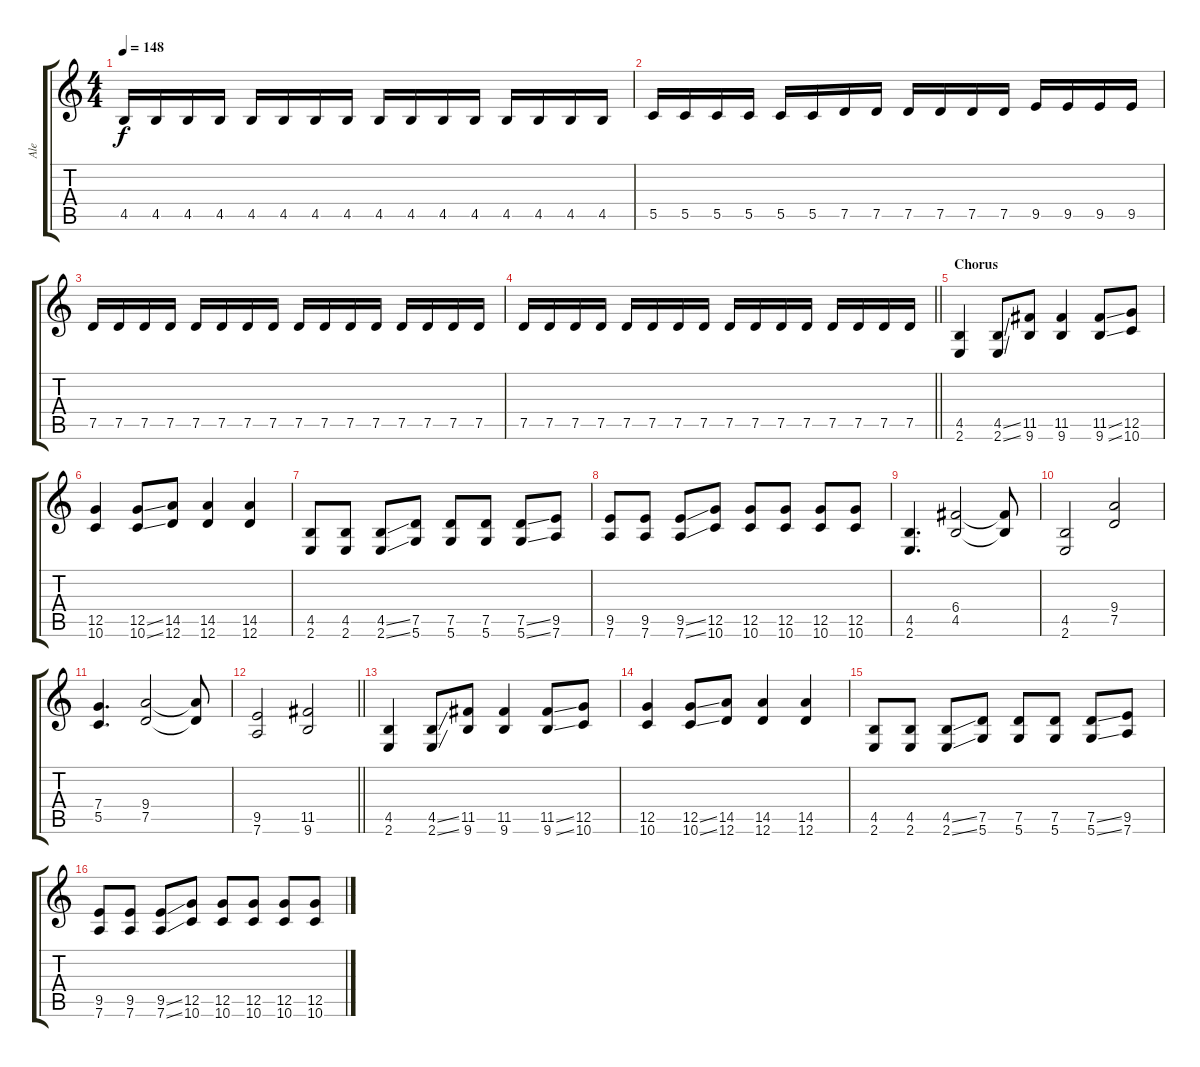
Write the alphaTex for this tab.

\track ("Ale" "Ale") {instrument distortionguitar}
\staff {score tabs}
\tuning (D4 A3 F3 C3 G2 D2) {hide}
\ts (4 4)
\tempo 148
\clef g2
\ks c
4.5.16{dy f} 4.5.16 4.5.16 4.5.16 4.5.16 4.5.16 4.5.16 4.5.16 4.5.16 4.5.16 4.5.16 4.5.16 4.5.16 4.5.16 4.5.16 4.5.16 |
5.5.16 5.5.16 5.5.16 5.5.16 5.5.16 5.5.16 7.5.16 7.5.16 7.5.16 7.5.16 7.5.16 7.5.16 9.5.16 9.5.16 9.5.16 9.5.16 |
7.5.16 7.5.16 7.5.16 7.5.16 7.5.16 7.5.16 7.5.16 7.5.16 7.5.16 7.5.16 7.5.16 7.5.16 7.5.16 7.5.16 7.5.16 7.5.16 |
\barLineRight lightlight
7.5.16 7.5.16 7.5.16 7.5.16 7.5.16 7.5.16 7.5.16 7.5.16 7.5.16 7.5.16 7.5.16 7.5.16 7.5.16 7.5.16 7.5.16 7.5.16 |
\section ("" "Chorus")
(4.5 2.6).4{volume 11} (4.5{ss} 2.6{ss}).8 (11.5 9.6).8 (11.5 9.6).4 (11.5{ss} 9.6{ss}).8 (12.5 10.6).8 |
(12.5 10.6).4 (12.5{ss} 10.6{ss}).8 (14.5 12.6).8 (14.5 12.6).4 (14.5 12.6).4 |
(4.5 2.6).8 (4.5 2.6).8 (4.5{ss} 2.6{ss}).8 (7.5 5.6).8 (7.5 5.6).8 (7.5 5.6).8 (7.5{ss} 5.6{ss}).8 (9.5 7.6).8 |
(9.5 7.6).8 (9.5 7.6).8 (9.5{ss} 7.6{ss}).8 (12.5 10.6).8 (12.5 10.6).8 (12.5 10.6).8 (12.5 10.6).8 (12.5 10.6).8 |
(4.5 2.6).4{d balance 8} (6.4 4.5).2 (6.4{t} 4.5{t}).8 |
(4.5 2.6).2 (9.4 7.5).2 |
(7.4 5.5).4{d} (9.4 7.5).2 (9.4{t} 7.5{t}).8 |
\barLineRight lightlight
(9.5 7.6).2 (11.5 9.6).2 |
(4.5 2.6).4{volume 11} (4.5{ss} 2.6{ss}).8 (11.5 9.6).8 (11.5 9.6).4 (11.5{ss} 9.6{ss}).8 (12.5 10.6).8 |
(12.5 10.6).4 (12.5{ss} 10.6{ss}).8 (14.5 12.6).8 (14.5 12.6).4 (14.5 12.6).4 |
(4.5 2.6).8 (4.5 2.6).8 (4.5{ss} 2.6{ss}).8 (7.5 5.6).8 (7.5 5.6).8 (7.5 5.6).8 (7.5{ss} 5.6{ss}).8 (9.5 7.6).8 |
(9.5 7.6).8 (9.5 7.6).8 (9.5{ss} 7.6{ss}).8 (12.5 10.6).8 (12.5 10.6).8 (12.5 10.6).8 (12.5 10.6).8 (12.5 10.6).8
